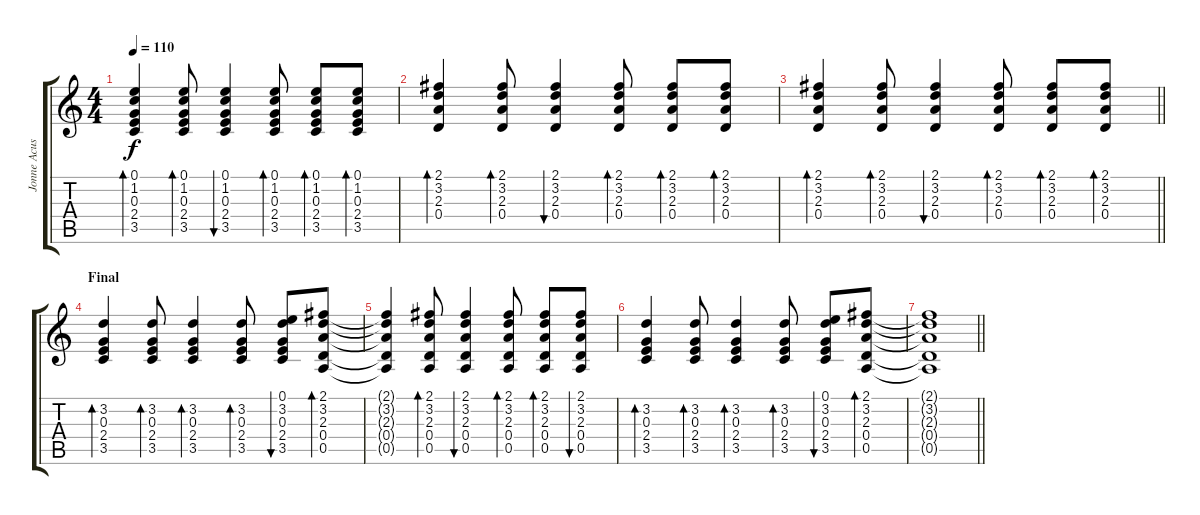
\track ("Jonne Acustica" "Jonne Acus") {instrument acousticguitarsteel}
\staff {score tabs}
\tuning (E4 B3 G3 D3 A2 E2) {hide}
\ts (4 4)
\tempo 110
\clef g2
\ks c
(0.1 1.2 0.3 2.4 3.5).4{bd 60 dy f} (0.1 1.2 0.3 2.4 3.5).8{bd 60} (0.1 1.2 0.3 2.4 3.5).4{bu 60} (0.1 1.2 0.3 2.4 3.5).8{bd 60} (0.1 1.2 0.3 2.4 3.5).8{bd 60} (0.1 1.2 0.3 2.4 3.5).8{bd 60} |
(2.1 3.2 2.3 0.4).4{bd 60} (2.1 3.2 2.3 0.4).8{bd 60} (2.1 3.2 2.3 0.4).4{bu 60} (2.1 3.2 2.3 0.4).8{bd 60} (2.1 3.2 2.3 0.4).8{bd 60} (2.1 3.2 2.3 0.4).8{bd 60} |
\barLineRight lightlight
(2.1 3.2 2.3 0.4).4{bd 60} (2.1 3.2 2.3 0.4).8{bd 60} (2.1 3.2 2.3 0.4).4{bu 60} (2.1 3.2 2.3 0.4).8{bd 60} (2.1 3.2 2.3 0.4).8{bd 60} (2.1 3.2 2.3 0.4).8{bd 60} |
\section ("" "Final")
(3.2 0.3 2.4 3.5).4{bd 60} (3.2 0.3 2.4 3.5).8{bd 60} (3.2 0.3 2.4 3.5).4{bd 60} (3.2 0.3 2.4 3.5).8{bd 60} (0.1 3.2 0.3 2.4 3.5).8{bu 60} (2.1 3.2 2.3 0.4 0.5).8{bd 60} |
(2.1{t} 3.2{t} 2.3{t} 0.4{t} 0.5{t}).4 (2.1 3.2 2.3 0.4 0.5).8{bd 60} (2.1 3.2 2.3 0.4 0.5).4{bu 60} (2.1 3.2 2.3 0.4 0.5).8{bd 60} (2.1 3.2 2.3 0.4 0.5).8{bd 60} (2.1 3.2 2.3 0.4 0.5).8{bu 60} |
(3.2 0.3 2.4 3.5).4{bd 60} (3.2 0.3 2.4 3.5).8{bd 60} (3.2 0.3 2.4 3.5).4{bd 60} (3.2 0.3 2.4 3.5).8{bd 60} (0.1 3.2 0.3 2.4 3.5).8{bu 60} (2.1 3.2 2.3 0.4 0.5).8{bd 60} |
\barLineRight lightlight
(2.1{t} 3.2{t} 2.3{t} 0.4{t} 0.5{t}).1
